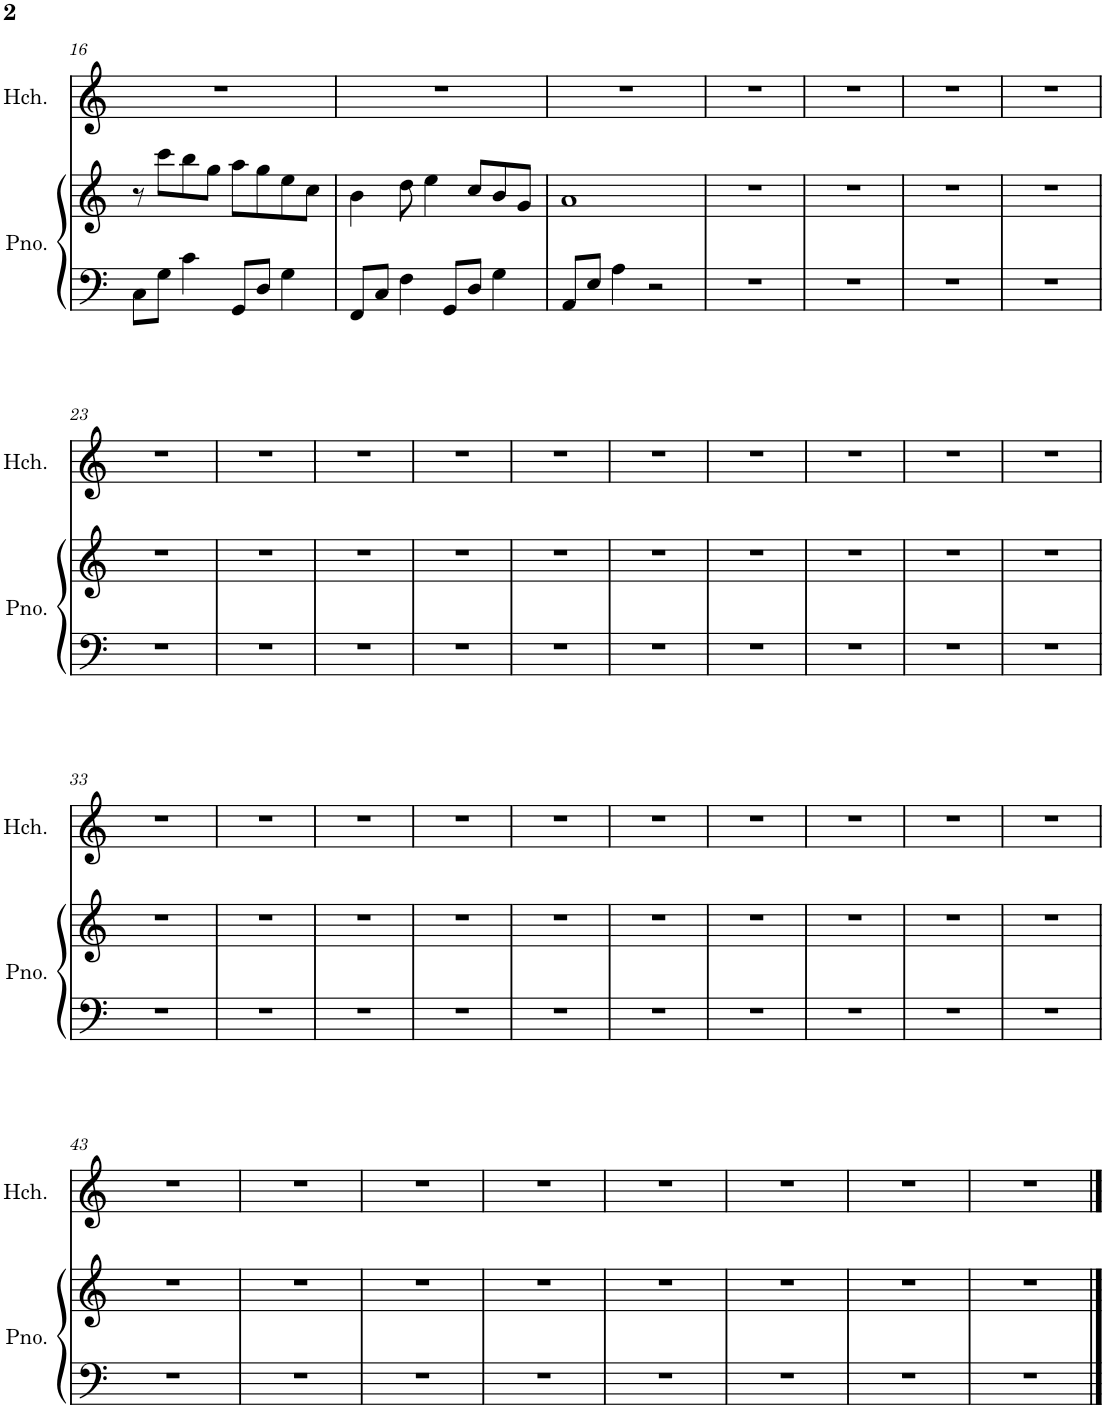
**kern	**kern	**kern
*part2	*part2	*part1
*staff3	*staff2	*staff1
*I"Piano	*	*I"Harpsichord
*I'Pno.	*	*I'Hch.
!!LO:PB:g=z
*clefF4	*clefG2	*clefG2
*k[]	*k[]	*k[]
*M4/4	*M4/4	*M4/4
=16	=16	=16
8C\L	8r	1r
8G\J	8ccc\L	.
4c\	8bb\	.
.	8gg\J	.
8GG/L	8aa\L	.
8D/J	8gg\	.
4G\	8ee\	.
.	8cc\J	.
=17	=17	=17
8FF/L	4b\	1r
8C/J	.	.
4F\	8dd\	.
.	4ee\	.
8GG/L	.	.
8D/J	8cc/L	.
4G\	8b/	.
.	8g/J	.
=18	=18	=18
8AA/L	1a	1r
8E/J	.	.
4A\	.	.
2r	.	.
=19	=19	=19
1r	1r	1r
=20	=20	=20
1r	1r	1r
=21	=21	=21
1r	1r	1r
=22	=22	=22
1r	1r	1r
!!LO:LB:g=z
=23	=23	=23
1r	1r	1r
=24	=24	=24
1r	1r	1r
=25	=25	=25
1r	1r	1r
=26	=26	=26
1r	1r	1r
=27	=27	=27
1r	1r	1r
=28	=28	=28
1r	1r	1r
=29	=29	=29
1r	1r	1r
=30	=30	=30
1r	1r	1r
=31	=31	=31
1r	1r	1r
=32	=32	=32
1r	1r	1r
!!LO:LB:g=z
=33	=33	=33
1r	1r	1r
=34	=34	=34
1r	1r	1r
=35	=35	=35
1r	1r	1r
=36	=36	=36
1r	1r	1r
=37	=37	=37
1r	1r	1r
=38	=38	=38
1r	1r	1r
=39	=39	=39
1r	1r	1r
=40	=40	=40
1r	1r	1r
=41	=41	=41
1r	1r	1r
=42	=42	=42
1r	1r	1r
!!LO:LB:g=z
=43	=43	=43
1r	1r	1r
=44	=44	=44
1r	1r	1r
=45	=45	=45
1r	1r	1r
=46	=46	=46
1r	1r	1r
=47	=47	=47
1r	1r	1r
=48	=48	=48
1r	1r	1r
=49	=49	=49
1r	1r	1r
=50	=50	=50
1r	1r	1r
==	==	==
*-	*-	*-
